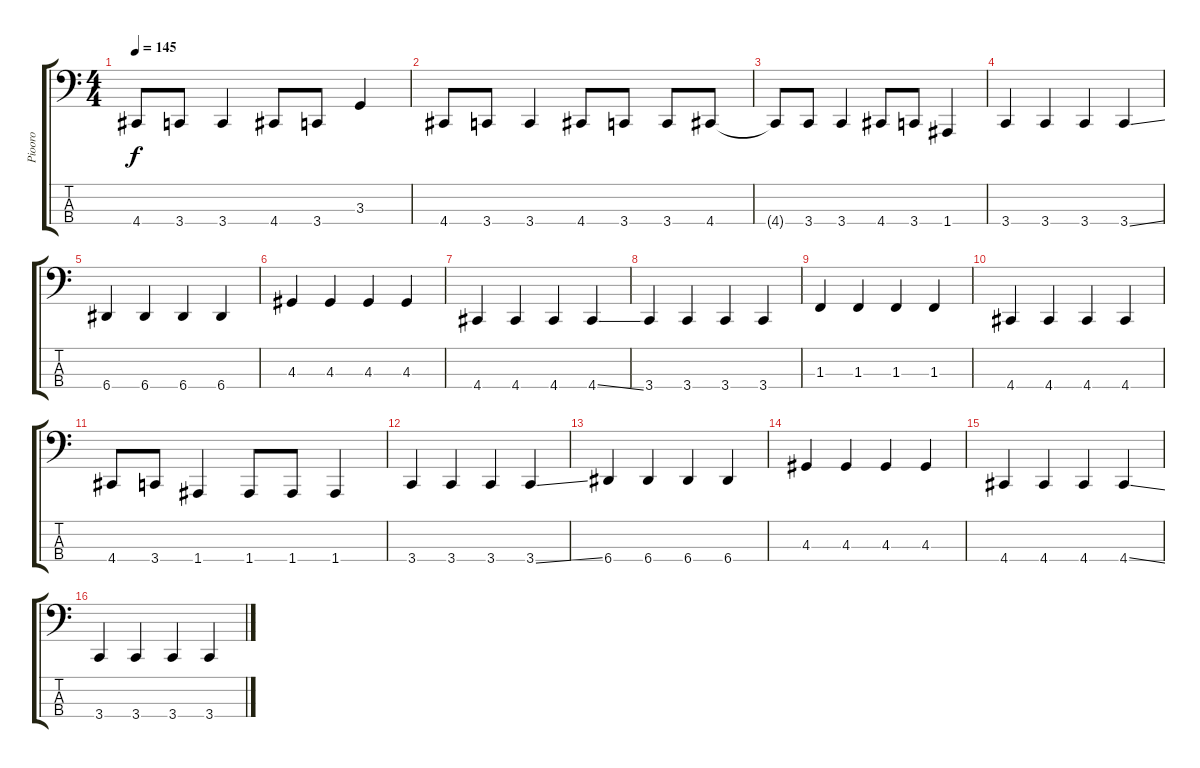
\track ("Piooro" "Piooro") {instrument electricbassfinger}
\staff {score tabs}
\tuning (D2 A1 E1 A0) {hide}
\ts (4 4)
\tempo 145
\clef f4
\ks c
4.4{t}.8{dy f} 3.4.8 3.4.4 4.4.8 3.4.8 3.3.4 |
4.4.8 3.4.8 3.4.4 4.4.8 3.4.8 3.4.8 4.4.8 |
4.4{t}.8 3.4.8 3.4.4 4.4.8 3.4.8 1.4.4 |
3.4.4 3.4.4 3.4.4 3.4{ss}.4 |
6.4.4 6.4.4 6.4.4 6.4.4 |
4.3.4 4.3.4 4.3.4 4.3.4 |
4.4.4 4.4.4 4.4.4 4.4{ss}.4 |
3.4.4 3.4.4 3.4.4 3.4.4 |
1.3.4 1.3.4 1.3.4 1.3.4 |
4.4.4 4.4.4 4.4.4 4.4.4 |
4.4.8 3.4.8 1.4.4 1.4.8 1.4.8 1.4.4 |
3.4.4 3.4.4 3.4.4 3.4{ss}.4 |
6.4.4 6.4.4 6.4.4 6.4.4 |
4.3.4 4.3.4 4.3.4 4.3.4 |
4.4.4 4.4.4 4.4.4 4.4{ss}.4 |
3.4.4 3.4.4 3.4.4 3.4.4
